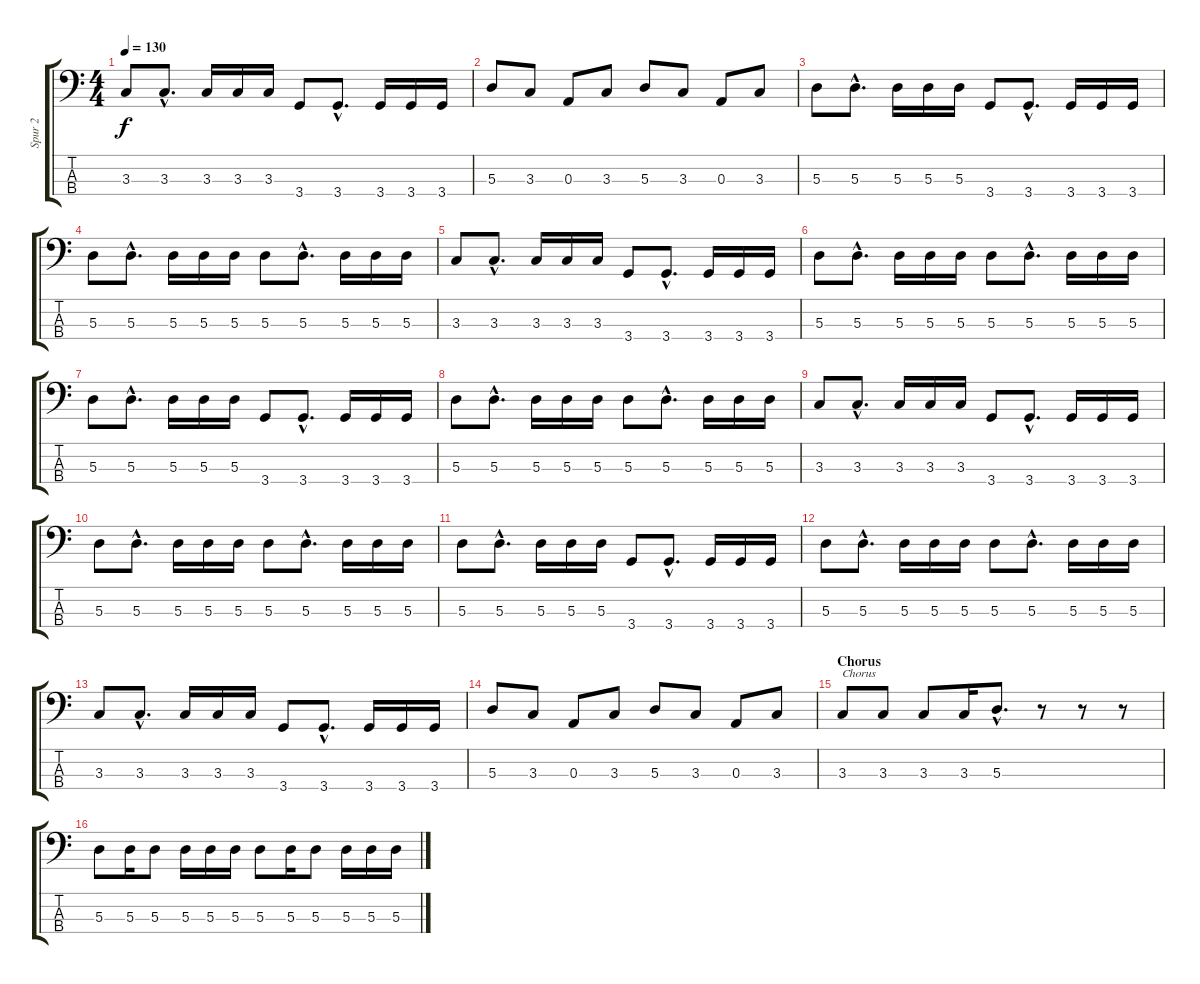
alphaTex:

\track ("Spur 2" "Spur 2") {instrument electricbassfinger}
\staff {score tabs}
\tuning (G2 D2 A1 E1) {hide}
\ts (4 4)
\tempo 130
\clef f4
\ks c
3.3.8{dy f} 3.3{hac}.8{d} 3.3.16 3.3.16 3.3.16 3.4.8 3.4{hac}.8{d} 3.4.16 3.4.16 3.4.16 |
5.3.8 3.3.8 0.3.8 3.3.8 5.3.8 3.3.8 0.3.8 3.3.8 |
5.3.8 5.3{hac}.8{d} 5.3.16 5.3.16 5.3.16 3.4.8 3.4{hac}.8{d} 3.4.16 3.4.16 3.4.16 |
5.3.8 5.3{hac}.8{d} 5.3.16 5.3.16 5.3.16 5.3.8 5.3{hac}.8{d} 5.3.16 5.3.16 5.3.16 |
3.3.8 3.3{hac}.8{d} 3.3.16 3.3.16 3.3.16 3.4.8 3.4{hac}.8{d} 3.4.16 3.4.16 3.4.16 |
5.3.8 5.3{hac}.8{d} 5.3.16 5.3.16 5.3.16 5.3.8 5.3{hac}.8{d} 5.3.16 5.3.16 5.3.16 |
5.3.8 5.3{hac}.8{d} 5.3.16 5.3.16 5.3.16 3.4.8 3.4{hac}.8{d} 3.4.16 3.4.16 3.4.16 |
5.3.8 5.3{hac}.8{d} 5.3.16 5.3.16 5.3.16 5.3.8 5.3{hac}.8{d} 5.3.16 5.3.16 5.3.16 |
3.3.8 3.3{hac}.8{d} 3.3.16 3.3.16 3.3.16 3.4.8 3.4{hac}.8{d} 3.4.16 3.4.16 3.4.16 |
5.3.8 5.3{hac}.8{d} 5.3.16 5.3.16 5.3.16 5.3.8 5.3{hac}.8{d} 5.3.16 5.3.16 5.3.16 |
5.3.8 5.3{hac}.8{d} 5.3.16 5.3.16 5.3.16 3.4.8 3.4{hac}.8{d} 3.4.16 3.4.16 3.4.16 |
5.3.8 5.3{hac}.8{d} 5.3.16 5.3.16 5.3.16 5.3.8 5.3{hac}.8{d} 5.3.16 5.3.16 5.3.16 |
3.3.8 3.3{hac}.8{d} 3.3.16 3.3.16 3.3.16 3.4.8 3.4{hac}.8{d} 3.4.16 3.4.16 3.4.16 |
5.3.8 3.3.8 0.3.8 3.3.8 5.3.8 3.3.8 0.3.8 3.3.8 |
\section ("" "Chorus")
3.3.8{txt "Chorus"} 3.3.8 3.3.8 3.3.16 5.3{hac}.8{d} r.8 r.8 r.8 |
5.3.8 5.3.16 5.3.8 5.3.16 5.3.16 5.3.16 5.3.8 5.3.16 5.3.8 5.3.16 5.3.16 5.3.16
